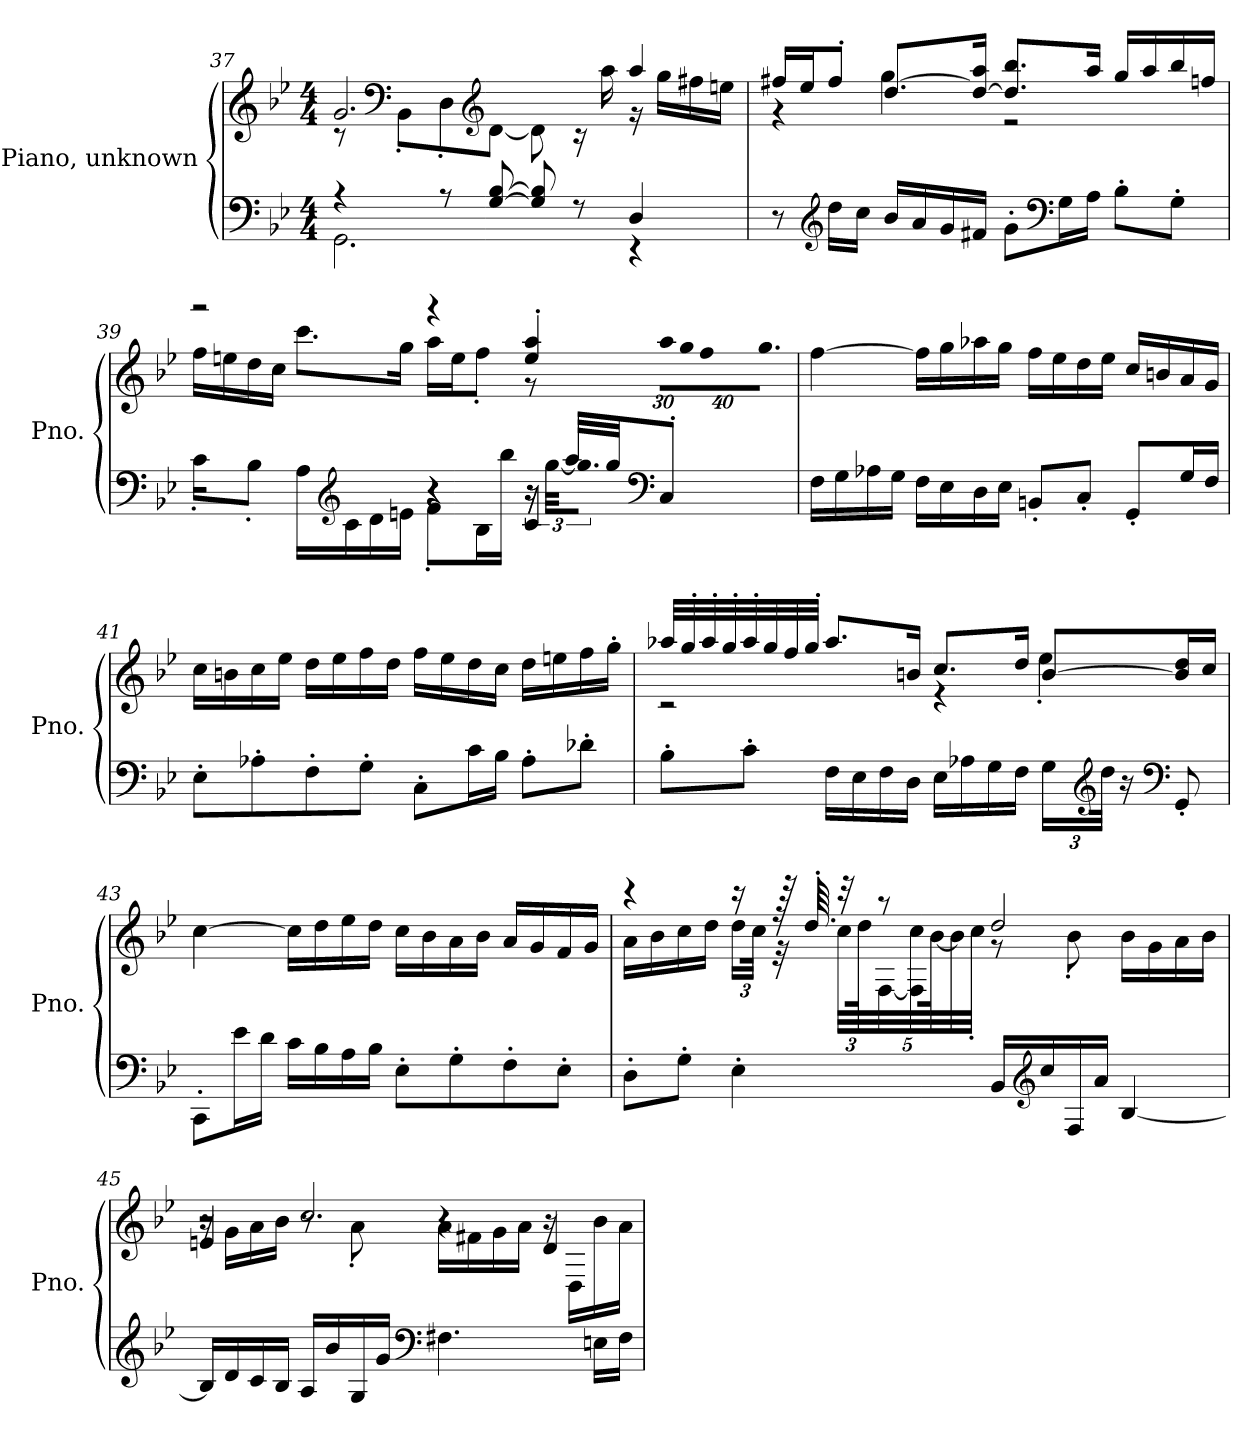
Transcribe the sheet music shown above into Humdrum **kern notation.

**kern	**kern
*part1	*part1
*staff2	*staff1
*I"Piano, unknown	*
*I'Pno.	*
!!LO:PB:g=z
*clefF4	*clefG2
*k[b-e-]	*k[b-e-]
*M4/4	*M4/4
=37	=37
*^	*^
4r	2.GG\	2.g/	8r
*	*	*clefF4	*
.	.	.	8BB-'\L
8r	.	.	8D'\
*	*	*clefG2	*
[8G/ [8B-/	.	.	[8d\J
8G/] 8B-/]	.	.	8d\]
8r	.	.	16r
.	.	.	16aa\
4D/	4r	4aa/	16r
.	.	.	16gg\LL
.	.	.	16ff#X\
.	.	.	16een\JJ
*v	*v	*	*
=38	=38	=38
8r	16ff#X/LL	4r
.	16ee-/J	.
*clefG2	*	*
16dd\LL	8ff#'/J	.
16cc\JJ	.	.
16b-/LL	[8.dd/L	4gg\
16a/	.	.
16g/	.	.
16f#X/JJ	16dd/_ 16aa/Jk	.
8g'\L	8.dd/] 8.bb-/L	2r
*clefF4	*	*
16G\L	.	.
16A\JJ	16aa/Jk	.
8B-'\L	16gg/LL	.
.	16aa/	.
8G'\J	16bb-/	.
.	16ffn/JJ	.
!!LO:LB:g=z	!!
=39	=39	=39
*^	*	*
*	*^	*	*
2r	8c'\L	2r	2r	16ff\LL
.	.	.	.	16een\
.	8B-'\J	.	.	16dd\
.	.	.	.	16cc\JJ
.	16A\LL	.	.	8.ccc\L
*clefG2	*	*	*	*
.	16c\	.	.	.
.	16d\	.	.	.
.	16en\JJ	.	.	16gg\Jk
4r	8f'\L	4r	4r	16aa\LL
.	.	.	.	16ee\J
.	16B-\L	.	.	8ff'\J
.	16bb-\JJ	.	.	.
16r	24r	4c/	4ee/' 4aa/'	8r
.	[48gg\KKL	.	.	.
32aa/LLL	8.gg\J]	.	.	.
32gg/JJ	.	.	.	.
*clefF4	*	*	*	*
*	*	*	*	*Xbrackettup
!	!	!	!	!LO:N:vis=64
8C'/J	.	.	.	960%17aa\KLLL
!	!	!	!	!LO:N:vis=32
.	.	.	.	640%23gg\
!	!	!	!	!LO:N:vis=64
.	.	.	.	960%17ff\K
!	!	!	!	!LO:N:vis=32.
.	.	.	.	1920%103gg\JJJ
*v	*v	*v	*	*
*	*v	*v
=40	=40
16F\LL	[4ff\
16G\	.
16A-X\	.
16G\JJ	.
16F\LL	16ff\LL]
16E-\	16gg\
16D\	16aa-X\
16E-\JJ	16gg\JJ
8BBn'/L	16ff\LL
.	16ee-\
8C'/J	16dd\
.	16ee-\JJ
8GG'/L	16cc/LL
.	16bn/
16G/L	16a/
16F/JJ	16g/JJ
!!LO:LB:g=z
=41	=41
8E-'\L	16cc\LL
.	16bn\
8A-X'\	16cc\
.	16ee-\JJ
8F'\	16dd\LL
.	16ee-\
8G'\J	16ff\
.	16dd\JJ
8C'\L	16ff\LL
.	16ee-\
16c\L	16dd\
16B-\JJ	16cc\JJ
8A-'\L	16dd\LL
.	16een\
8d-X'\J	16ff\
.	16gg'\JJ
=42	=42
*	*^
8B-'\L	32aa-X/LLL	2r
.	32gg'/	.
.	32aa-'/	.
.	32gg'/	.
8c'\J	32aa-'/	.
.	32gg/	.
.	32ff/	.
.	32gg'/JJJ	.
16F\LL	8.aa-/L	.
16E-\	.	.
16F\	.	.
16D\JJ	16bn/Jk	.
16E-\LL	8.cc/L	4r
16A-X\	.	.
16G\	.	.
16F\JJ	16dd/Jk	.
*Xbrackettup	*	*
24G\LL	[8b/L	4ee-'\
*clefG2	*	*
48dd\JJk	.	.
16r	.	.
*clefF4	*	*
8GG'/	16b/] 16dd/L	.
.	16cc/JJ	.
*	*v	*v
!!LO:LB:g=z
=43	=43
8CC'\L	[4cc\
16e-\L	.
16d\JJ	.
16c\LL	16cc\LL]
16B-\	16dd\
16A\	16ee-\
16B-\JJ	16dd\JJ
8E-'\L	16cc\LL
.	16b-\
8G'\	16a\
.	16b-\JJ
8F'\	16a/LL
.	16g/
8E-'\J	16f/
.	16g/JJ
=44	=44
*	*^
8D'\L	4r	16a\LL
.	.	16b-\
8G'\J	.	16cc\
.	.	16dd\JJ
4E-'\	16r	24dd\LL
.	.	48cc\JJk
.	128r	32r
.	64.dd'/	.
.	32r	48cc\LLL
.	.	96dd\K
.	8r	[40F\
.	.	40F\] 40cc\
.	.	[80b-\K
.	.	32b-\]
.	.	32cc'\JJJ
16BB-/LL	2dd/	8r
*clefG2	*	*
16cc/	.	.
16F/	.	8b-'\
16a/JJ	.	.
[4B-/	.	16b-\LL
.	.	16g\
.	.	16a\
.	.	16b-\JJ
!!LO:LB:g=z
=45	=45	=45
*	*	*^
16B-/LL]	4en/	16r	2r
16d/	.	16g\LL	.
16c/	.	16a\	.
16B-/JJ	.	16b-\JJ	.
16A/LL	2.cc/	8r	.
16b-/	.	.	.
16G/	.	8a'\	.
16g/JJ	.	.	.
*clefF4	*	*	*
4.F#X\	.	16a\LL	4r
.	.	16f#X\	.
.	.	16g\	.
.	.	16a\JJ	.
.	.	16r	4d/
.	.	16D\LL	.
16En\LL	.	16b-\	.
16F#\JJ	.	16a\JJ	.
*	*v	*v	*v
=	=
*-	*-
